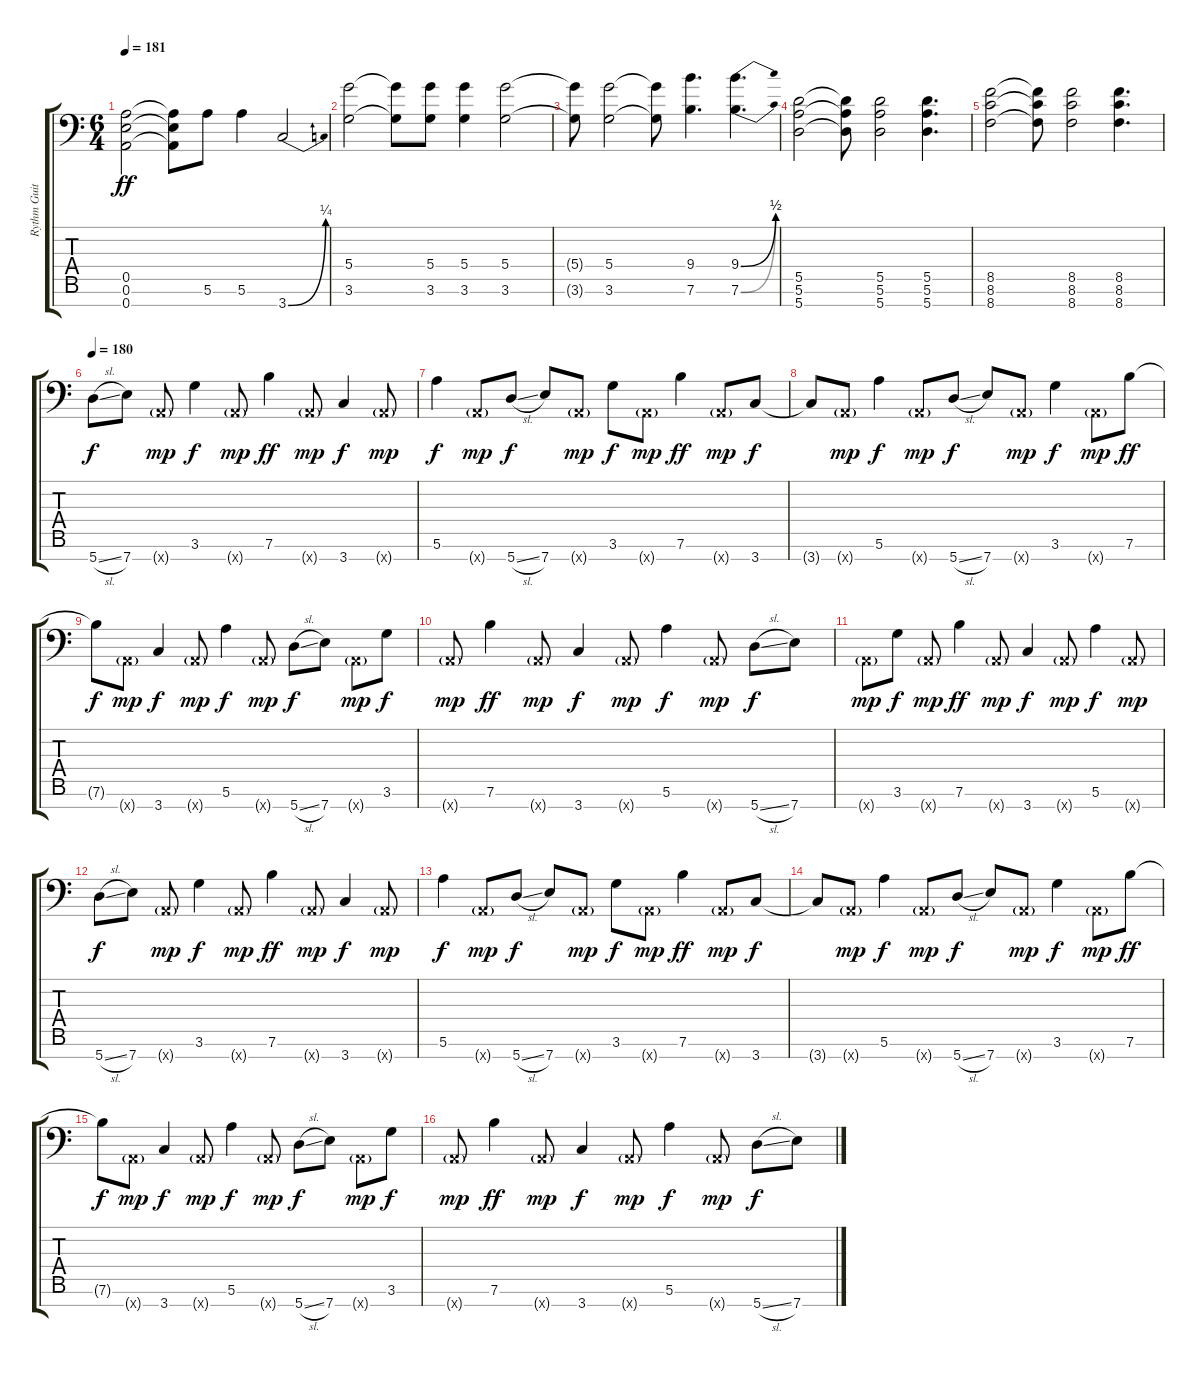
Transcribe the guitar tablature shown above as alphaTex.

\track ("Rythm Guitar #2" "Rythm Guit") {instrument distortionguitar}
\staff {score tabs}
\tuning (D4 A3 E3 D3 A2 E2 A1) {hide}
\ts (6 4)
\tempo 181
\clef f4
\ks c
(0.5{t} 0.6{t} 0.7{t}).2{dy ff} (0.5{t} 0.6{t} 0.7{t}).8 5.6.8 5.6.4 3.7{be (bend 0 0 60 1)}.2 |
(5.4 3.6).2 (5.4{t} 3.6{t}).8 (5.4 3.6).8 (5.4 3.6).4 (5.4 3.6).2 |
(5.4{t} 3.6{t}).8 (5.4 3.6).2 (5.4{t} 3.6{t}).8 (9.4 7.6).4{d} (9.4{be (bend 0 0 60 2)} 7.6{be (bend 0 0 60 2)}).4{d} |
(5.5 5.6 5.7).2 (5.5{t} 5.6{t} 5.7{t}).8 (5.5 5.6 5.7).2 (5.5 5.6 5.7).4{d} |
(8.5 8.6 8.7).2 (8.5{t} 8.6{t} 8.7{t}).8 (8.5 8.6 8.7).2 (8.5 8.6 8.7).4{d} |
\section ("" "")
\tempo 180
5.7{sl}.8{dy f instrument electricguitarjazz} 7.7.8 0.7{g x}.8{dy mp} 3.6.4{dy f} 0.7{g x}.8{dy mp} 7.6.4{dy ff} 0.7{g x}.8{dy mp} 3.7.4{dy f} 0.7{g x}.8{dy mp} |
5.6.4{dy f} 0.7{g x}.8{dy mp} 5.7{sl}.8{dy f} 7.7.8 0.7{g x}.8{dy mp} 3.6.8{dy f} 0.7{g x}.8{dy mp} 7.6.4{dy ff} 0.7{g x}.8{dy mp} 3.7.8{dy f} |
3.7{t}.8 0.7{g x}.8{dy mp} 5.6.4{dy f} 0.7{g x}.8{dy mp} 5.7{sl}.8{dy f} 7.7.8 0.7{g x}.8{dy mp} 3.6.4{dy f} 0.7{g x}.8{dy mp} 7.6.8{dy ff} |
7.6{t}.8{dy f} 0.7{g x}.8{dy mp} 3.7.4{dy f} 0.7{g x}.8{dy mp} 5.6.4{dy f} 0.7{g x}.8{dy mp} 5.7{sl}.8{dy f} 7.7.8 0.7{g x}.8{dy mp} 3.6.8{dy f} |
0.7{g x}.8{dy mp} 7.6.4{dy ff} 0.7{g x}.8{dy mp} 3.7.4{dy f} 0.7{g x}.8{dy mp} 5.6.4{dy f} 0.7{g x}.8{dy mp} 5.7{sl}.8{dy f} 7.7.8 |
0.7{g x}.8{dy mp} 3.6.8{dy f} 0.7{g x}.8{dy mp} 7.6.4{dy ff} 0.7{g x}.8{dy mp} 3.7.4{dy f} 0.7{g x}.8{dy mp} 5.6.4{dy f} 0.7{g x}.8{dy mp} |
\section ("" "")
5.7{sl}.8{dy f} 7.7.8 0.7{g x}.8{dy mp} 3.6.4{dy f} 0.7{g x}.8{dy mp} 7.6.4{dy ff} 0.7{g x}.8{dy mp} 3.7.4{dy f} 0.7{g x}.8{dy mp} |
5.6.4{dy f} 0.7{g x}.8{dy mp} 5.7{sl}.8{dy f} 7.7.8 0.7{g x}.8{dy mp} 3.6.8{dy f} 0.7{g x}.8{dy mp} 7.6.4{dy ff} 0.7{g x}.8{dy mp} 3.7.8{dy f} |
3.7{t}.8 0.7{g x}.8{dy mp} 5.6.4{dy f} 0.7{g x}.8{dy mp} 5.7{sl}.8{dy f} 7.7.8 0.7{g x}.8{dy mp} 3.6.4{dy f} 0.7{g x}.8{dy mp} 7.6.8{dy ff} |
7.6{t}.8{dy f} 0.7{g x}.8{dy mp} 3.7.4{dy f} 0.7{g x}.8{dy mp} 5.6.4{dy f} 0.7{g x}.8{dy mp} 5.7{sl}.8{dy f} 7.7.8 0.7{g x}.8{dy mp} 3.6.8{dy f} |
0.7{g x}.8{dy mp} 7.6.4{dy ff} 0.7{g x}.8{dy mp} 3.7.4{dy f} 0.7{g x}.8{dy mp} 5.6.4{dy f} 0.7{g x}.8{dy mp} 5.7{sl}.8{dy f} 7.7.8
